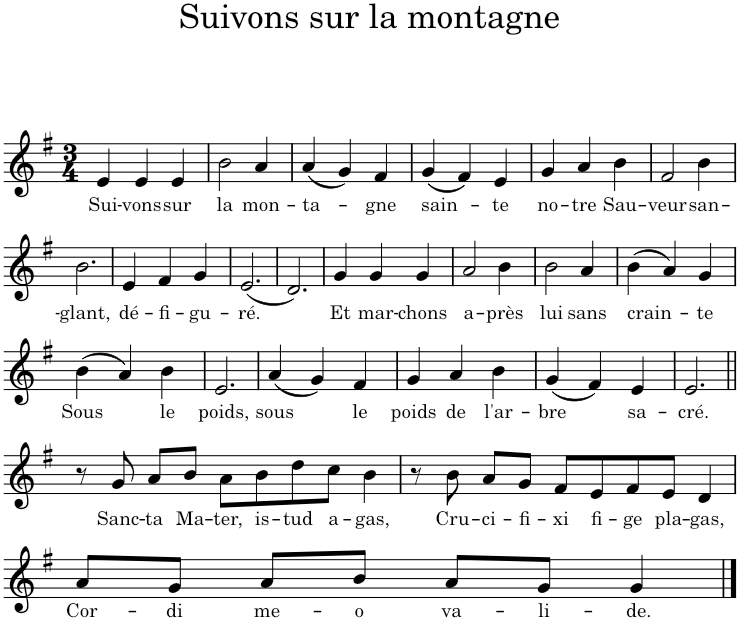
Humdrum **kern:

**kern	**text
*part1	*part1
*staff1	*staff1
*I"1	*
*clefG2	*
*k[f#]	*
*M3/4	*
=1	=1
!	!LO:LY:b
4e/	Sui-
!	!LO:LY:b
4e/	-vons
!	!LO:LY:b
4e/	sur
=2	=2
!	!LO:LY:b
2b\	la
!	!LO:LY:b
4a/	mon-
=3	=3
!	!LO:LY:b
(4a/	-ta-
4g/)	.
!	!LO:LY:b
4f#/	-gne
=4	=4
!	!LO:LY:b
(4g/	sain-
4f#/)	.
!	!LO:LY:b
4e/	-te
=5	=5
!	!LO:LY:b
4g/	no-
!	!LO:LY:b
4a/	-tre
!	!LO:LY:b
4b\	Sau-
=6	=6
!	!LO:LY:b
2f#/	-veur
!	!LO:LY:b
4b\	san-
!!LO:LB:g=z
=7	=7
!	!LO:LY:b
2.b\	-glant,
=8	=8
!	!LO:LY:b
4e/	dé-
!	!LO:LY:b
4f#/	-fi-
!	!LO:LY:b
4g/	-gu-
=9	=9
!	!LO:LY:b
(2.e/	-ré.
=10	=10
2.d/)	.
=11	=11
!	!LO:LY:b
4g/	Et
!	!LO:LY:b
4g/	mar-
!	!LO:LY:b
4g/	-chons
=12	=12
!	!LO:LY:b
2a/	a-
!	!LO:LY:b
4b\	-près
=13	=13
!	!LO:LY:b
2b\	lui
!	!LO:LY:b
4a/	sans
=14	=14
!	!LO:LY:b
(4b\	crain-
4a/)	.
!	!LO:LY:b
4g/	-te
!!LO:LB:g=z
=15	=15
!	!LO:LY:b
(4b\	Sous
4a/)	.
!	!LO:LY:b
4b\	le
=16	=16
!	!LO:LY:b
2.e/	poids,
=17	=17
!	!LO:LY:b
(4a/	sous
4g/)	.
!	!LO:LY:b
4f#/	le
=18	=18
!	!LO:LY:b
4g/	poids
!	!LO:LY:b
4a/	de
!	!LO:LY:b
4b\	l'ar-
=19	=19
!	!LO:LY:b
(4g/	-bre
4f#/)	.
!	!LO:LY:b
4e/	sa-
=20	=20
!	!LO:LY:b
2.e/	-cré.
!!LO:LB:g=z
=21||	=21||
8r	.
!	!LO:LY:b
8g/	Sanc-
!	!LO:LY:b
8a/L	-ta
!	!LO:LY:b
8b/J	Ma-
!	!LO:LY:b
8a\L	-ter,
!	!LO:LY:b
8b\	is-
!	!LO:LY:b
8dd\	-tud
!	!LO:LY:b
8cc\J	a-
!	!LO:LY:b
4b\	-gas,
=22	=22
8r	.
!	!LO:LY:b
8b\	Cru-
!	!LO:LY:b
8a/L	-ci-
!	!LO:LY:b
8g/J	-fi-
!	!LO:LY:b
8f#/L	-xi
!	!LO:LY:b
8e/	fi-
!	!LO:LY:b
8f#/	-ge
!	!LO:LY:b
8e/J	pla-
!	!LO:LY:b
4d/	-gas,
!!LO:LB:g=z
=23	=23
!	!LO:LY:b
8a/L	Cor-
!	!LO:LY:b
8g/J	-di
!	!LO:LY:b
8a/L	me-
!	!LO:LY:b
8b/J	-o
!	!LO:LY:b
8a/L	va-
!	!LO:LY:b
8g/J	-li-
!	!LO:LY:b
4g/	-de.
==	==
*-	*-
